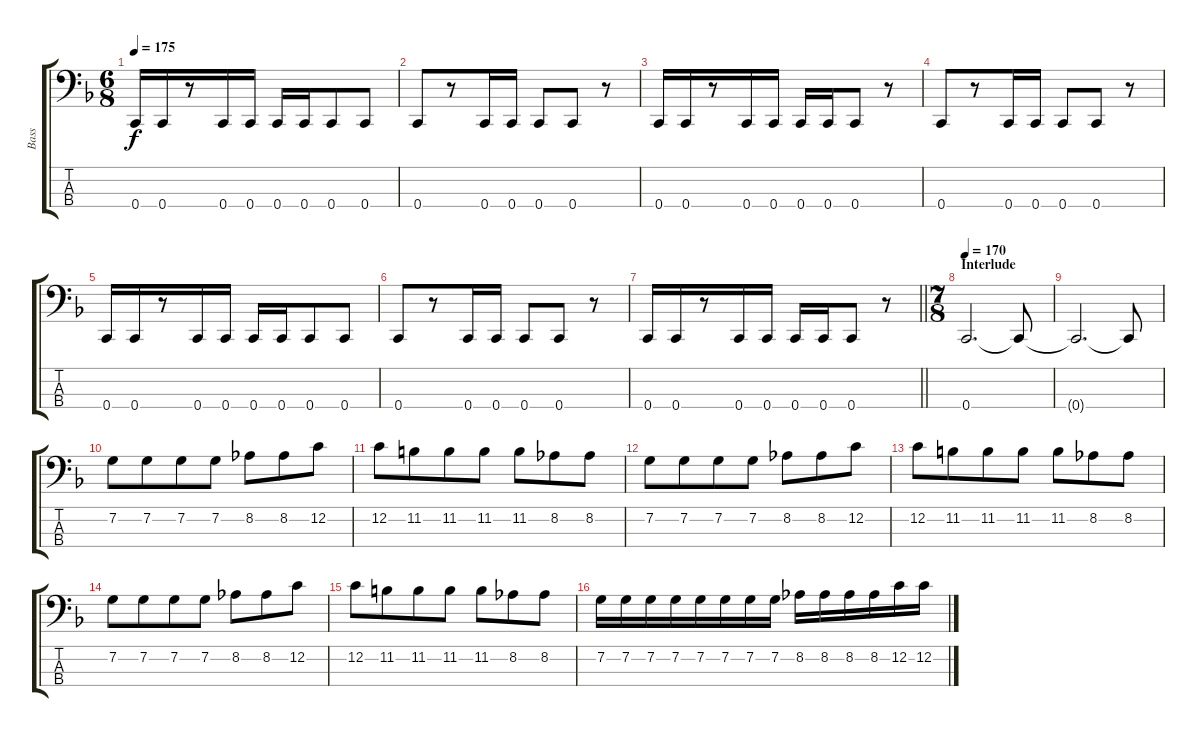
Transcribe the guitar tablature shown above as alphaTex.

\track ("Bass" "Bass") {instrument electricbasspick}
\staff {score tabs}
\tuning (F2 C2 G1 C1) {hide}
\ts (6 8)
\tempo 175
\clef f4
\ks dminor
0.4.16{dy f} 0.4.16 r.8 0.4.16 0.4.16 0.4.16 0.4.16 0.4.8 0.4.8 |
0.4.8 r.8 0.4.16 0.4.16 0.4.8 0.4.8 r.8 |
0.4.16 0.4.16 r.8 0.4.16 0.4.16 0.4.16 0.4.16 0.4.8 r.8 |
0.4.8 r.8 0.4.16 0.4.16 0.4.8 0.4.8 r.8 |
0.4.16 0.4.16 r.8 0.4.16 0.4.16 0.4.16 0.4.16 0.4.8 0.4.8 |
0.4.8 r.8 0.4.16 0.4.16 0.4.8 0.4.8 r.8 |
\barLineRight lightlight
0.4.16 0.4.16 r.8 0.4.16 0.4.16 0.4.16 0.4.16 0.4.8 r.8 |
\ts (7 8)
\section ("" "Interlude")
\tempo 170
0.4.2{d} 0.4{t}.8 |
0.4{t}.2{d} 0.4{t}.8 |
7.2.8{volume 11} 7.2.8 7.2.8 7.2.8 8.2.8 8.2.8 12.2.8 |
12.2.8 11.2.8 11.2.8 11.2.8 11.2.8 8.2.8 8.2.8 |
7.2.8 7.2.8 7.2.8 7.2.8 8.2.8 8.2.8 12.2.8 |
12.2.8 11.2.8 11.2.8 11.2.8 11.2.8 8.2.8 8.2.8 |
7.2.8 7.2.8 7.2.8 7.2.8 8.2.8 8.2.8 12.2.8 |
12.2.8 11.2.8 11.2.8 11.2.8 11.2.8 8.2.8 8.2.8 |
7.2.16 7.2.16 7.2.16 7.2.16 7.2.16 7.2.16 7.2.16 7.2.16 8.2.16 8.2.16 8.2.16 8.2.16 12.2.16 12.2.16
